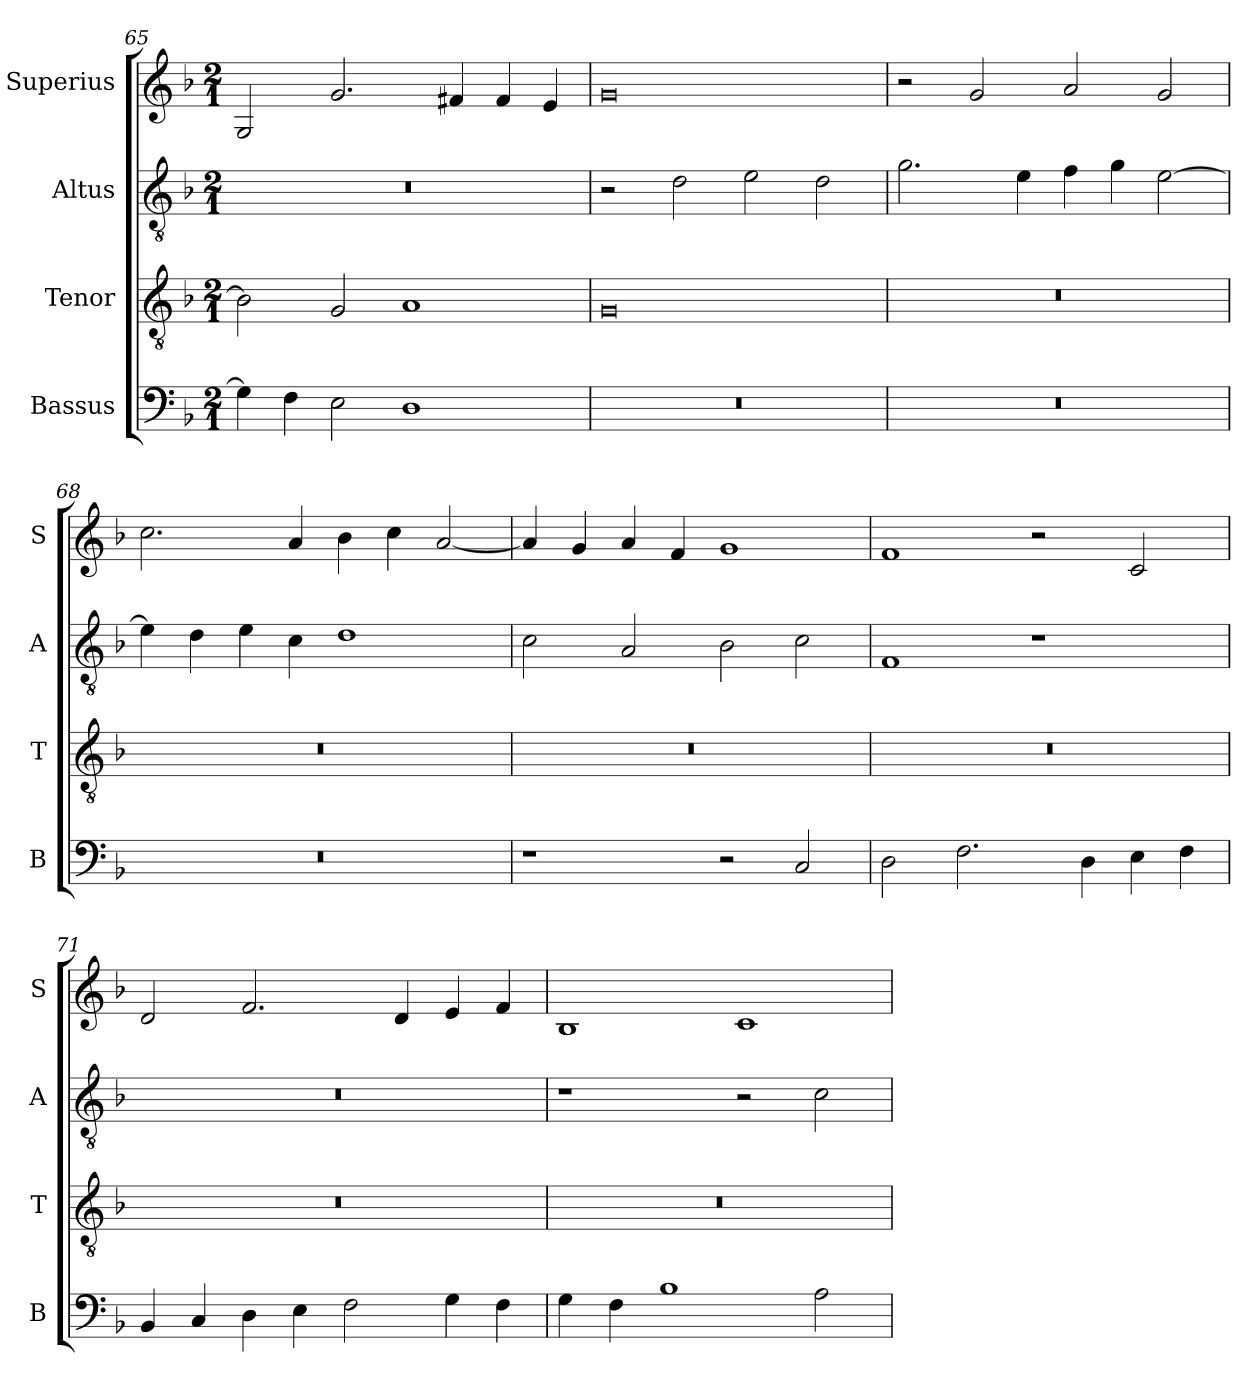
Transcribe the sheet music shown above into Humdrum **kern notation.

**kern	**kern	**kern	**kern
*part4	*part3	*part2	*part1
*staff4	*staff3	*staff2	*staff1
*I"Bassus	*I"Tenor	*I"Altus	*I"Superius
*I'B	*I'T	*I'A	*I'S
*clefF4	*clefGv2	*clefGv2	*clefG2
*k[b-]	*k[b-]	*k[b-]	*k[b-]
*M2/1	*M2/1	*M2/1	*M2/1
=65	=65	=65	=65
4G\]	2B-\]	0r	2G/
4F\	.	.	.
2E\	2G/	.	2.g/
1D	1A	.	.
.	.	.	4f#X/
.	.	.	4f#/
.	.	.	4e/
=66	=66	=66	=66
0r	0G	2r	0g
.	.	2d\	.
.	.	2e\	.
.	.	2d\	.
=67	=67	=67	=67
0r	0r	2.g\	2r
.	.	.	2g/
.	.	4e\	.
.	.	4f\	2a/
.	.	4g\	.
.	.	[2e\	2g/
=68	=68	=68	=68
0r	0r	4e\]	2.cc\
.	.	4d\	.
.	.	4e\	.
.	.	4c\	4a/
.	.	1d	4b-\
.	.	.	4cc\
.	.	.	[2a/
=69	=69	=69	=69
1r	0r	2c\	4a/]
.	.	.	4g/
.	.	2A/	4a/
.	.	.	4f/
2r	.	2B-\	1g
2C/	.	2c\	.
=70	=70	=70	=70
2D\	0r	1F	1f
2.F\	.	.	.
.	.	1r	2r
4D\	.	.	.
4E\	.	.	2c/
4F\	.	.	.
=71	=71	=71	=71
4BB-/	0r	0r	2d/
4C/	.	.	.
4D\	.	.	2.f/
4E\	.	.	.
2F\	.	.	.
.	.	.	4d/
4G\	.	.	4e/
4F\	.	.	4f/
=72	=72	=72	=72
4G\	0r	1r	1B-
4F\	.	.	.
1B-	.	.	.
.	.	2r	1c
2A\	.	2c\	.
=	=	=	=
*-	*-	*-	*-
